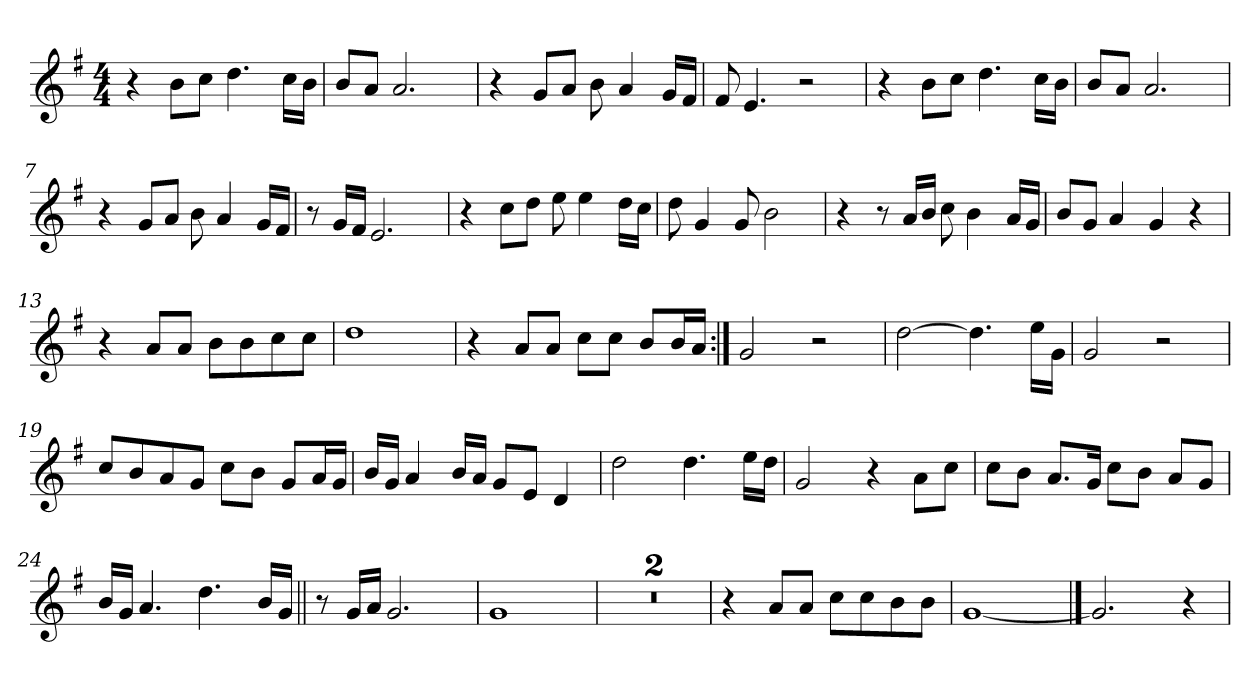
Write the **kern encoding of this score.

**kern
*part1
*staff1
*clefG2
*k[f#]
*G:
*M4/4
=1
4r
8b\L
8cc\J
4.dd\
16cc\LL
16b\JJ
=2
8b/L
8a/J
2.a/
=3
4r
8g/L
8a/J
8b\
4a/
16g/LL
16f#/JJ
=4
8f#/
4.e/
2r
!!LO:LB:g=z
=5
4r
8b\L
8cc\J
4.dd\
16cc\LL
16b\JJ
=6
8b/L
8a/J
2.a/
=7
4r
8g/L
8a/J
8b\
4a/
16g/LL
16f#/JJ
=8
8r
16g/LL
16f#/JJ
2.e/
!!LO:LB:g=z
=9
4r
8cc\L
8dd\J
8ee\
4ee\
16dd\LL
16cc\JJ
=10
8dd\
4g/
8g/
2b\
=11
4r
8r
16a/LL
16b/JJ
8cc\
4b\
16a/LL
16g/JJ
=12
8b/L
8g/J
4a/
4g/
4r
!!LO:LB:g=z
=13
4r
8a/L
8a/J
8b\L
8b\
8cc\
8cc\J
=14
1dd
=15
4r
8a/L
8a/J
8cc\L
8cc\J
8b/L
16b/L
16a/JJ
=16:|!
2g/
2r
!!LO:LB:g=z
=17
[2dd\
4.dd\]
16ee\LL
16g\JJ
=18
2g/
2r
=19
8cc/L
8b/
8a/
8g/J
8cc\L
8b\J
8g/L
16a/L
16g/JJ
=20
16b/LL
16g/JJ
4a/
16b/LL
16a/JJ
8g/L
8e/J
4d/
!!LO:LB:g=z
=21
2dd\
4.dd\
16ee\LL
16dd\JJ
=22
2g/
4r
8a\L
8cc\J
=23
8cc\L
8b\J
8.a/L
16g/Jk
8cc\L
8b\J
8a/L
8g/J
=24
16b/LL
16g/JJ
4.a/
4.dd\
16b/LL
16g/JJ
=25||
8r
16g/LL
16a/JJ
2.g/
!!LO:LB:g=z
=26
1g
=27
1r
=28
1r
=29
4r
8a/L
8a/J
8cc\L
8cc\
8b\
8b\J
=30
[1g
==31
2.g/]
4r
=
*-
